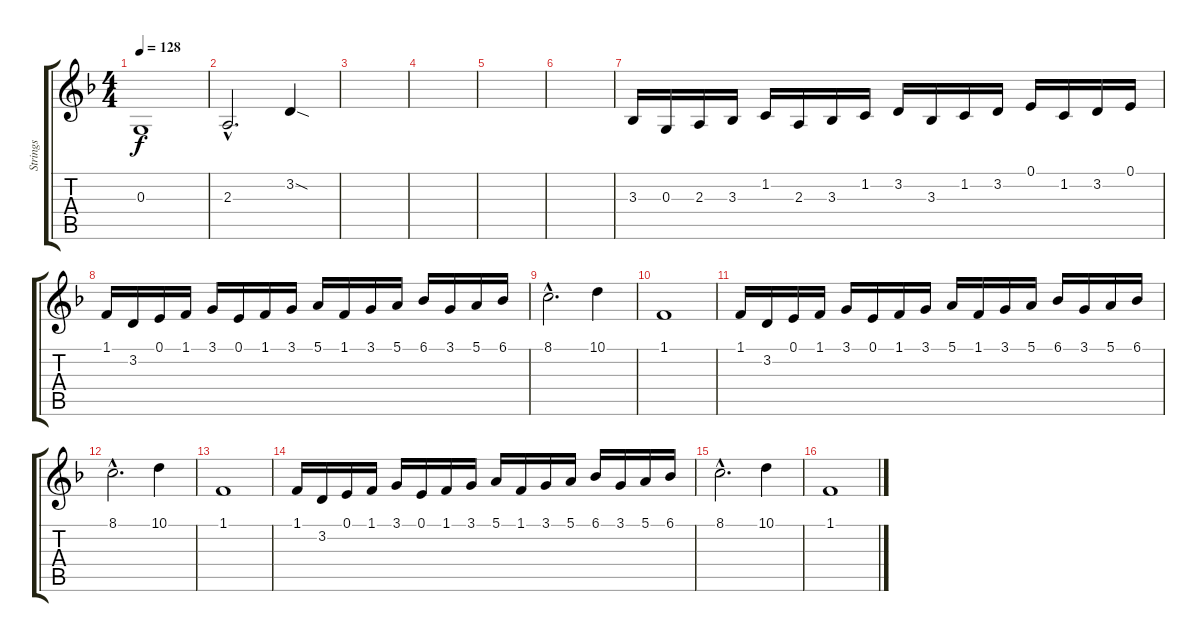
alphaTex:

\track ("Strings" "Strings") {instrument stringensemble1}
\staff {score tabs}
\tuning (E4 B3 G3 D3 A2 E2) {hide}
\ts (4 4)
\tempo 128
\clef g2
\ks f
0.3.1{dy f} |
2.3{hac}.2{d} 3.2{sod}.4 |
|
|
|
|
3.3.16 0.3.16 2.3.16 3.3.16 1.2.16 2.3.16 3.3.16 1.2.16 3.2.16 3.3.16 1.2.16 3.2.16 0.1.16 1.2.16 3.2.16 0.1.16 |
1.1.16 3.2.16 0.1.16 1.1.16 3.1.16 0.1.16 1.1.16 3.1.16 5.1.16 1.1.16 3.1.16 5.1.16 6.1.16 3.1.16 5.1.16 6.1.16 |
8.1{hac}.2{d} 10.1.4 |
1.1.1 |
1.1.16 3.2.16 0.1.16 1.1.16 3.1.16 0.1.16 1.1.16 3.1.16 5.1.16 1.1.16 3.1.16 5.1.16 6.1.16 3.1.16 5.1.16 6.1.16 |
8.1{hac}.2{d} 10.1.4 |
1.1.1 |
1.1.16 3.2.16 0.1.16 1.1.16 3.1.16 0.1.16 1.1.16 3.1.16 5.1.16 1.1.16 3.1.16 5.1.16 6.1.16 3.1.16 5.1.16 6.1.16 |
8.1{hac}.2{d} 10.1.4 |
1.1.1
